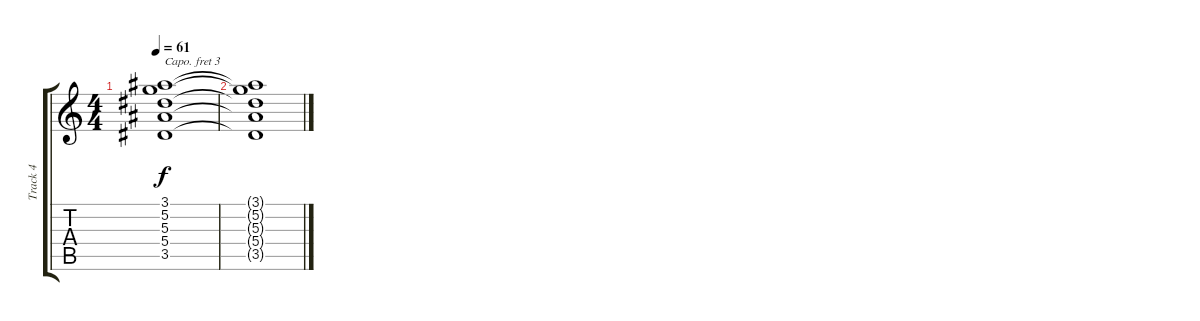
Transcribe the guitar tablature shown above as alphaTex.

\track ("Track 4" "Track 4") {instrument electricguitarclean}
\staff {score tabs}
\capo 3
\tuning (E4 B3 G3 D3 A2 E2) {hide}
\ts (4 4)
\tempo 61
\clef g2
\ks c
(3.1{t} 5.2{t} 5.3{t} 5.4{t} 3.5{t}).1{dy f} |
(3.1{t} 5.2{t} 5.3{t} 5.4{t} 3.5{t}).1
